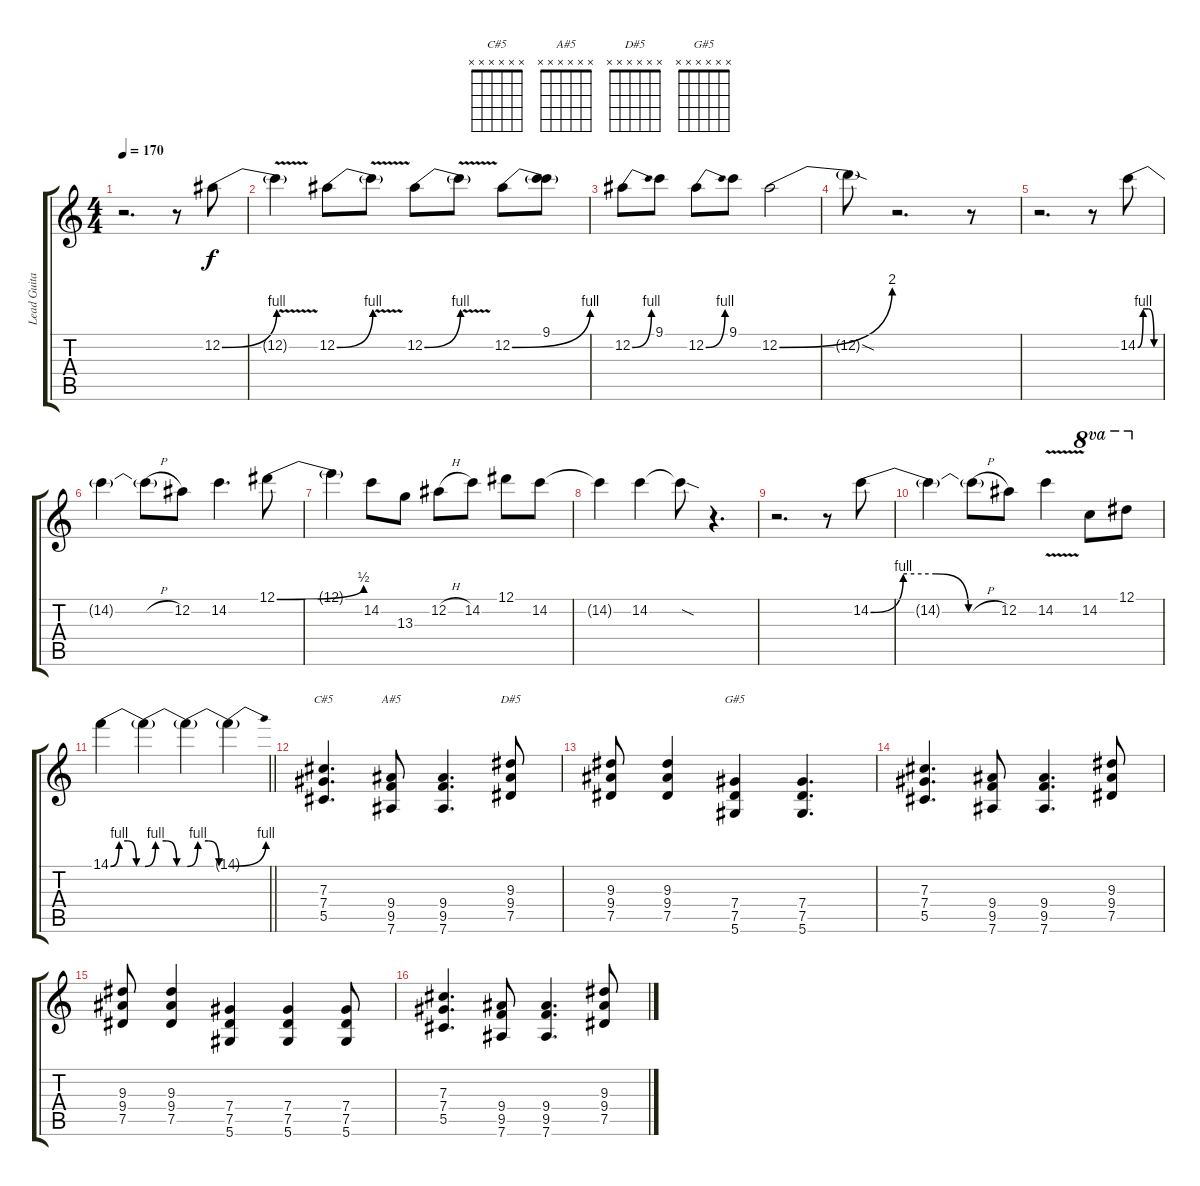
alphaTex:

\track ("Lead Guitar: Slash" "Lead Guita") {instrument distortionguitar}
\staff {score tabs}
\tuning (Eb4 Bb3 Gb3 Db3 Ab2 Eb2) {hide}
\chord ("C#5" x x x x x x)
\chord ("A#5" x x x x x x)
\chord ("D#5" x x x x x x)
\chord ("G#5" x x x x x x)
\ts (4 4)
\tempo 170
\clef g2
\ks c
r.2{d dy f} r.8 12.2{be (bend 0 0 60 4)}.8 |
12.2{v t}.4 12.2{be (bend 0 0 60 4)}.8 12.2{v t}.8 12.2{be (bend 0 0 60 4)}.8 12.2{v t}.8 12.2{be (bend 0 0 60 4)}.8 (9.1 12.2{t}).8 |
12.2{be (bend 0 0 60 4)}.8 9.1.8 12.2{be (bend 0 0 60 4)}.8 9.1.8 12.2{be (bend 0 0 60 8)}.2 |
12.2{sod t}.8 r.2{d} r.8 |
r.2{d} r.8 14.2{be (custom 0 0 15 4 30 4 45 0 60 0)}.8 |
14.2{t}.4 14.2{h t}.8 12.2.8 14.2.4{d} 12.1{be (bend 0 0 60 2)}.8 |
12.1{t}.4 14.2.8 13.3.8 12.2{h}.8 14.2.8 12.1.8 14.2.8 |
14.2{t}.4 14.2.4 14.2{sod t}.8 r.4{d} |
r.2{d} r.8 14.2{be (custom 0 0 15 4 30 4 45 0 60 0)}.8 |
14.2{t}.4 14.2{h t}.8 12.2.8 14.2{v}.4 14.2.8{ot 8va} 12.1.8{ot 8va} |
\barLineRight lightlight
14.1{be (custom 0 0 15 4 30 4 45 0 60 0)}.4 14.1{be (custom 0 0 15 4 30 4 45 0 60 0) t}.4 14.1{be (custom 0 0 15 4 30 4 45 0 60 0) t}.4 14.1{be (bend 0 0 60 4) t}.4 |
(7.3 7.4 5.5).4{d ch "C#5"} (9.4 9.5 7.6).8{ch "A#5"} (9.4 9.5 7.6).4{d} (9.3 9.4 7.5).8{ch "D#5"} |
(9.3 9.4 7.5).8 (9.3 9.4 7.5).4 (7.4 7.5 5.6).4{ch "G#5"} (7.4 7.5 5.6).4{d} |
(7.3 7.4 5.5).4{d} (9.4 9.5 7.6).8 (9.4 9.5 7.6).4{d} (9.3 9.4 7.5).8 |
(9.3 9.4 7.5).8 (9.3 9.4 7.5).4 (7.4 7.5 5.6).4 (7.4 7.5 5.6).4 (7.4 7.5 5.6).8 |
(7.3 7.4 5.5).4{d} (9.4 9.5 7.6).8 (9.4 9.5 7.6).4{d} (9.3 9.4 7.5).8
